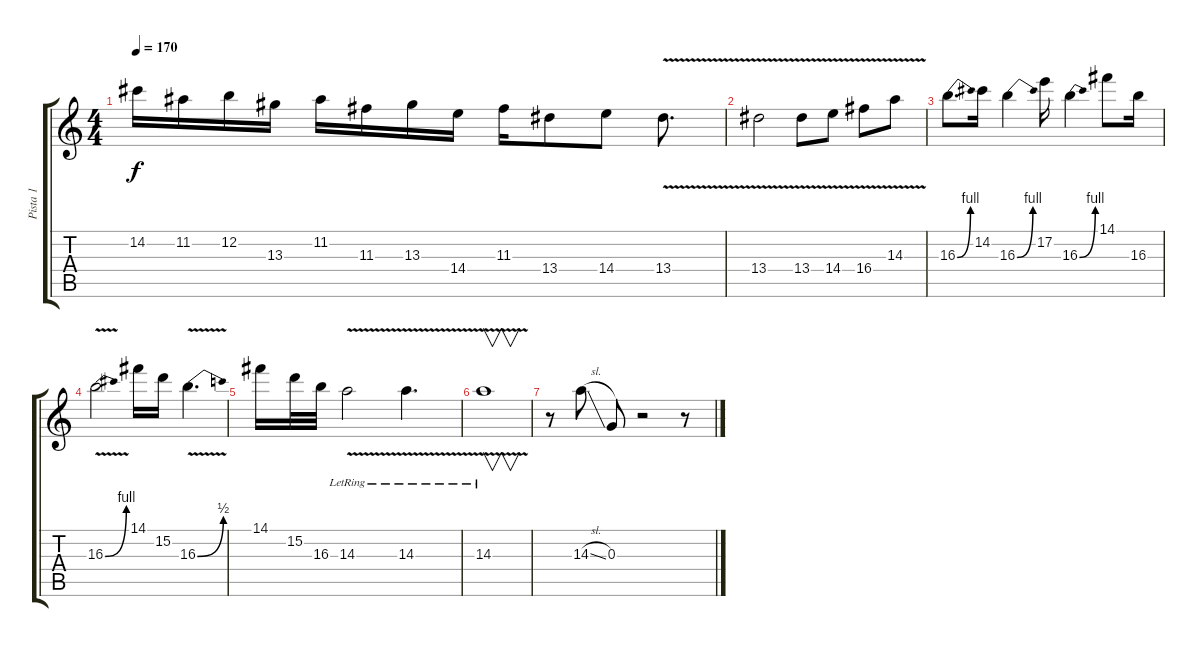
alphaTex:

\track ("Pista 1" "Pista 1") {instrument distortionguitar}
\staff {score tabs}
\tuning (E4 B3 G3 D3 A2 E2) {hide}
\ts (4 4)
\tempo 170
\clef g2
\ks c
14.2.16{dy f} 11.2.16 12.2.16 13.3.16 11.2.16 11.3.16 13.3.16 14.4.16 11.3.16 13.4.8 14.4.8 13.4{v}.8{d} |
13.4{v}.2 13.4{v}.8 14.4{v}.8 16.4{v}.8 14.3{v}.8 |
16.3{be (bend 0 0 60 4)}.8{d} 14.2.16 16.3{be (bend 0 0 60 4)}.4 17.2.16 16.3{be (bend 0 0 60 4)}.4 14.1.8 16.3.16 |
16.3{be (bend 0 0 60 4) v}.2 14.1.16 15.2.16 16.3{be (bend 0 0 60 2) v}.4{d} |
14.1.16 15.2.32 16.3.32 14.3{v lr}.2 14.3{v lr}.4{d} |
14.3{v lr}.1{v} |
r.8 14.3{sl}.8 0.3.8 r.2 r.8
